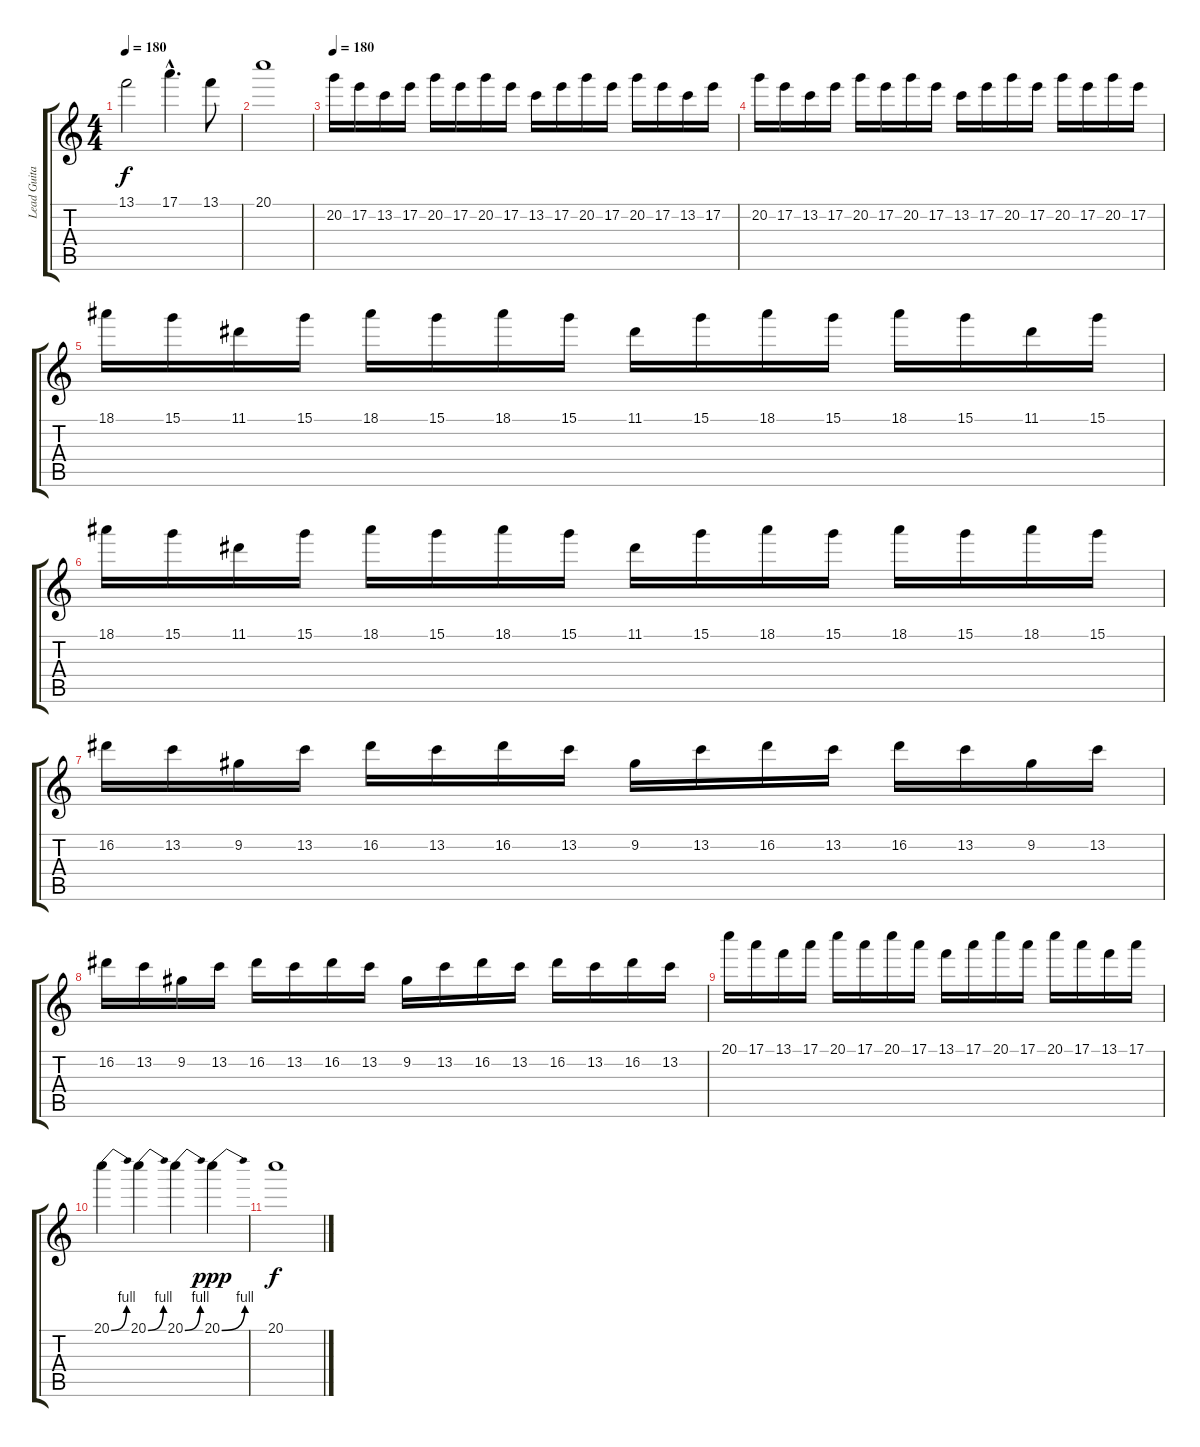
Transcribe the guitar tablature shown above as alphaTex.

\track ("Lead Guitar" "Lead Guita") {instrument overdrivenguitar}
\staff {score tabs}
\tuning (E4 B3 G3 D3 A2 E2) {hide}
\ts (4 4)
\tempo 180
\clef g2
\ks c
13.1.2{dy f} 17.1{hac}.4{d} 13.1.8 |
20.1.1 |
\tempo 180
20.2.16 17.2.16 13.2.16 17.2.16 20.2.16 17.2.16 20.2.16 17.2.16 13.2.16 17.2.16 20.2.16 17.2.16 20.2.16 17.2.16 13.2.16 17.2.16 |
20.2.16 17.2.16 13.2.16 17.2.16 20.2.16 17.2.16 20.2.16 17.2.16 13.2.16 17.2.16 20.2.16 17.2.16 20.2.16 17.2.16 20.2.16 17.2.16 |
18.1.16 15.1.16 11.1.16 15.1.16 18.1.16 15.1.16 18.1.16 15.1.16 11.1.16 15.1.16 18.1.16 15.1.16 18.1.16 15.1.16 11.1.16 15.1.16 |
18.1.16 15.1.16 11.1.16 15.1.16 18.1.16 15.1.16 18.1.16 15.1.16 11.1.16 15.1.16 18.1.16 15.1.16 18.1.16 15.1.16 18.1.16 15.1.16 |
16.2.16 13.2.16 9.2.16 13.2.16 16.2.16 13.2.16 16.2.16 13.2.16 9.2.16 13.2.16 16.2.16 13.2.16 16.2.16 13.2.16 9.2.16 13.2.16 |
16.2.16 13.2.16 9.2.16 13.2.16 16.2.16 13.2.16 16.2.16 13.2.16 9.2.16 13.2.16 16.2.16 13.2.16 16.2.16 13.2.16 16.2.16 13.2.16 |
20.1.16 17.1.16 13.1.16 17.1.16 20.1.16 17.1.16 20.1.16 17.1.16 13.1.16 17.1.16 20.1.16 17.1.16 20.1.16 17.1.16 13.1.16 17.1.16 |
20.1{be (bend 0 0 60 4)}.4 20.1{be (bend 0 0 60 4)}.4 20.1{be (bend 0 0 60 4)}.4 20.1{be (bend 0 0 60 4)}.4{dy ppp} |
20.1.1{dy f}
